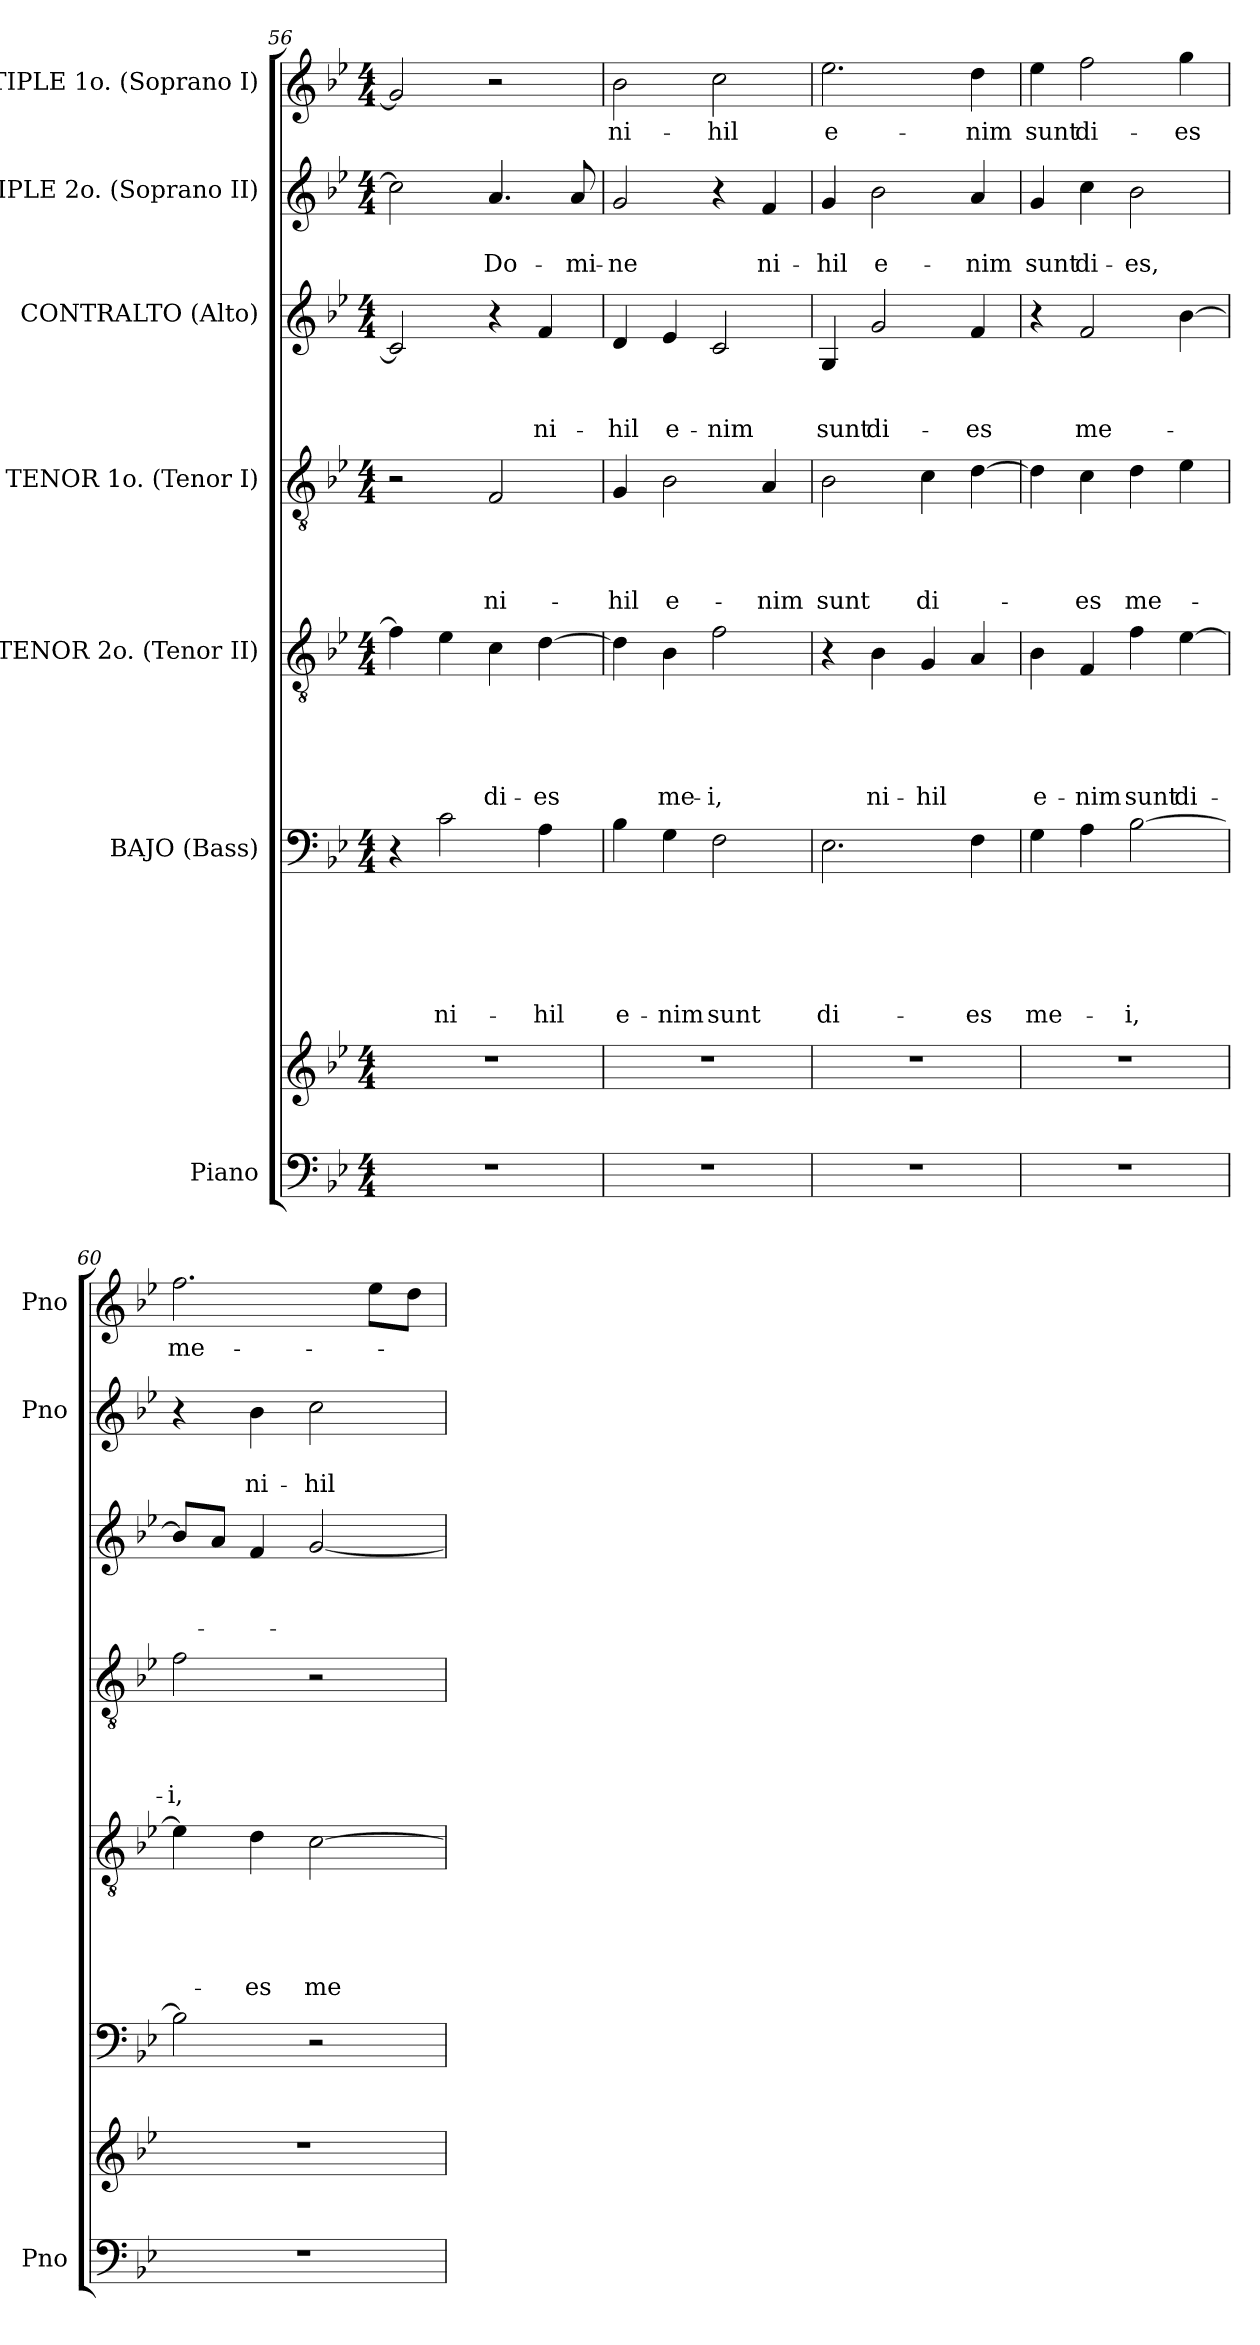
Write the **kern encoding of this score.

**kern	**kern	**kern	**text	**text	**text	**text	**text	**text	**kern	**text	**text	**text	**text	**text	**kern	**text	**text	**text	**text	**kern	**text	**text	**text	**kern	**text	**text	**kern	**text
*part7	*part7	*part6	*part6	*part6	*part6	*part6	*part6	*part6	*part5	*part5	*part5	*part5	*part5	*part5	*part4	*part4	*part4	*part4	*part4	*part3	*part3	*part3	*part3	*part2	*part2	*part2	*part1	*part1
*staff8	*staff7	*staff6	*staff6	*staff6	*staff6	*staff6	*staff6	*staff6	*staff5	*staff5	*staff5	*staff5	*staff5	*staff5	*staff4	*staff4	*staff4	*staff4	*staff4	*staff3	*staff3	*staff3	*staff3	*staff2	*staff2	*staff2	*staff1	*staff1
*I"Piano	*	*I"BAJO (Bass)	*	*	*	*	*	*	*I"TENOR 2o. (Tenor II)	*	*	*	*	*	*I"TENOR 1o. (Tenor I)	*	*	*	*	*I"CONTRALTO (Alto)	*	*	*	*I"TIPLE 2o. (Soprano II)	*	*	*I"TIPLE 1o. (Soprano I)	*
*I'Pno	*	*	*	*	*	*	*	*	*	*	*	*	*	*	*	*	*	*	*	*	*	*	*	*I'Pno	*	*	*I'Pno	*
!!LO:LB:g=z
*clefF4	*clefG2	*clefF4	*	*	*	*	*	*	*clefGv2	*	*	*	*	*	*clefGv2	*	*	*	*	*clefG2	*	*	*	*clefG2	*	*	*clefG2	*
*k[b-e-]	*k[b-e-]	*k[b-e-]	*	*	*	*	*	*	*k[b-e-]	*	*	*	*	*	*k[b-e-]	*	*	*	*	*k[b-e-]	*	*	*	*k[b-e-]	*	*	*k[b-e-]	*
*B-:	*B-:	*B-:	*	*	*	*	*	*	*B-:	*	*	*	*	*	*B-:	*	*	*	*	*B-:	*	*	*	*B-:	*	*	*B-:	*
*M4/4	*M4/4	*M4/4	*	*	*	*	*	*	*M4/4	*	*	*	*	*	*M4/4	*	*	*	*	*M4/4	*	*	*	*M4/4	*	*	*M4/4	*
=56	=56	=56	=56	=56	=56	=56	=56	=56	=56	=56	=56	=56	=56	=56	=56	=56	=56	=56	=56	=56	=56	=56	=56	=56	=56	=56	=56	=56
1r	1r	4r	.	.	.	.	.	.	4f\]	.	.	.	.	.	2r	.	.	.	.	2c/]	.	.	.	2cc\]	.	.	2g/]	.
.	.	2c\	.	.	.	.	.	ni-	4e-\	.	.	.	.	.	.	.	.	.	.	.	.	.	.	.	.	.	.	.
.	.	.	.	.	.	.	.	.	4c\	.	.	.	.	di-	2F/	.	.	.	ni-	4r	.	.	.	4.a/	.	Do-	2r	.
.	.	4A\	.	.	.	.	.	-hil	[4d\	.	.	.	.	-es	.	.	.	.	.	4f/	.	.	ni-	.	.	.	.	.
.	.	.	.	.	.	.	.	.	.	.	.	.	.	.	.	.	.	.	.	.	.	.	.	8a/	.	-mi-	.	.
=57	=57	=57	=57	=57	=57	=57	=57	=57	=57	=57	=57	=57	=57	=57	=57	=57	=57	=57	=57	=57	=57	=57	=57	=57	=57	=57	=57	=57
1r	1r	4B-\	.	.	.	.	.	e-	4d\]	.	.	.	.	.	4G/	.	.	.	-hil	4d/	.	.	-hil	2g/	.	-ne	2b-\	ni-
.	.	4G\	.	.	.	.	.	-nim	4B-\	.	.	.	.	me-	2B-\	.	.	.	e-	4e-/	.	.	e-	.	.	.	.	.
.	.	2F\	.	.	.	.	.	sunt	2f\	.	.	.	.	-i,	.	.	.	.	.	2c/	.	.	-nim	4r	.	.	2cc\	-hil
.	.	.	.	.	.	.	.	.	.	.	.	.	.	.	4A/	.	.	.	-nim	.	.	.	.	4f/	.	ni-	.	.
=58	=58	=58	=58	=58	=58	=58	=58	=58	=58	=58	=58	=58	=58	=58	=58	=58	=58	=58	=58	=58	=58	=58	=58	=58	=58	=58	=58	=58
1r	1r	2.E-\	.	.	.	.	.	di-	4r	.	.	.	.	.	2B-\	.	.	.	sunt	4G/	.	.	sunt	4g/	.	-hil	2.ee-\	e-
.	.	.	.	.	.	.	.	.	4B-\	.	.	.	.	ni-	.	.	.	.	.	2g/	.	.	di-	2b-\	.	e-	.	.
.	.	.	.	.	.	.	.	.	4G/	.	.	.	.	-hil	4c\	.	.	.	di-	.	.	.	.	.	.	.	.	.
.	.	4F\	.	.	.	.	.	-es	4A/	.	.	.	.	.	[4d\	.	.	.	.	4f/	.	.	-es	4a/	.	-nim	4dd\	-nim
=59	=59	=59	=59	=59	=59	=59	=59	=59	=59	=59	=59	=59	=59	=59	=59	=59	=59	=59	=59	=59	=59	=59	=59	=59	=59	=59	=59	=59
1r	1r	4G\	.	.	.	.	.	me-	4B-\	.	.	.	.	e-	4d\]	.	.	.	.	4r	.	.	.	4g/	.	sunt	4ee-\	sunt
.	.	4A\	.	.	.	.	.	.	4F/	.	.	.	.	-nim	4c\	.	.	.	-es	2f/	.	.	me-	4cc\	.	di-	2ff\	di-
.	.	[2B-\	.	.	.	.	.	-i,	4f\	.	.	.	.	sunt	4d\	.	.	.	me-	.	.	.	.	2b-\	.	-es,	.	.
.	.	.	.	.	.	.	.	.	[4e-\	.	.	.	.	di-	4e-\	.	.	.	.	[4b-\	.	.	.	.	.	.	4gg\	-es
=60	=60	=60	=60	=60	=60	=60	=60	=60	=60	=60	=60	=60	=60	=60	=60	=60	=60	=60	=60	=60	=60	=60	=60	=60	=60	=60	=60	=60
1r	1r	2B-\]	.	.	.	.	.	.	4e-\]	.	.	.	.	.	2f\	.	.	.	-i,	8b-/L]	.	.	.	4r	.	.	2.ff\	me-
.	.	.	.	.	.	.	.	.	.	.	.	.	.	.	.	.	.	.	.	8a/J	.	.	.	.	.	.	.	.
.	.	.	.	.	.	.	.	.	4d\	.	.	.	.	-es	.	.	.	.	.	4f/	.	.	.	4b-\	.	ni-	.	.
.	.	2r	.	.	.	.	.	.	[2c\	.	.	.	.	me-	2r	.	.	.	.	[2g/	.	.	.	2cc\	.	-hil	.	.
.	.	.	.	.	.	.	.	.	.	.	.	.	.	.	.	.	.	.	.	.	.	.	.	.	.	.	8ee-\L	.
.	.	.	.	.	.	.	.	.	.	.	.	.	.	.	.	.	.	.	.	.	.	.	.	.	.	.	8dd\J	.
=	=	=	=	=	=	=	=	=	=	=	=	=	=	=	=	=	=	=	=	=	=	=	=	=	=	=	=	=
*-	*-	*-	*-	*-	*-	*-	*-	*-	*-	*-	*-	*-	*-	*-	*-	*-	*-	*-	*-	*-	*-	*-	*-	*-	*-	*-	*-	*-
